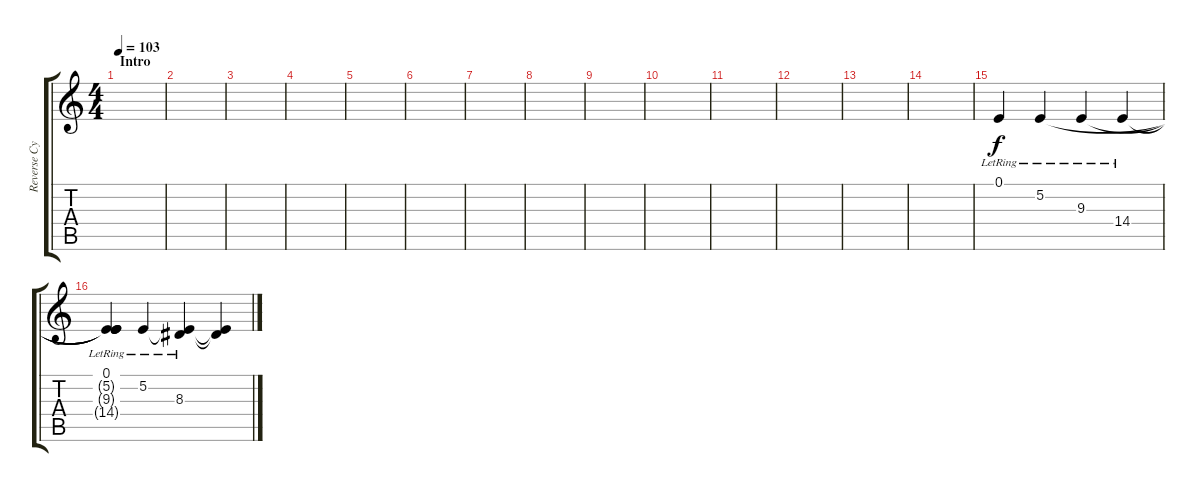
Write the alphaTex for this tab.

\track ("Reverse Cymbal" "Reverse Cy") {instrument reversecymbal}
\staff {score tabs}
\tuning (E4 B3 G3 D3 A2 E2) {hide}
\ts (4 4)
\section ("" "Intro")
\tempo 103
\clef g2
\ks c
|
|
|
|
|
|
|
|
|
|
|
|
|
|
0.1{lr}.4 5.2{lr}.4 9.3{lr}.4 14.4{lr}.4 |
(0.1{lr} 5.2{t} 9.3{t} 14.4{t}).4 5.2{lr}.4 (5.2{t} 8.3{lr}).4 (5.2{t} 8.3{t}).4
